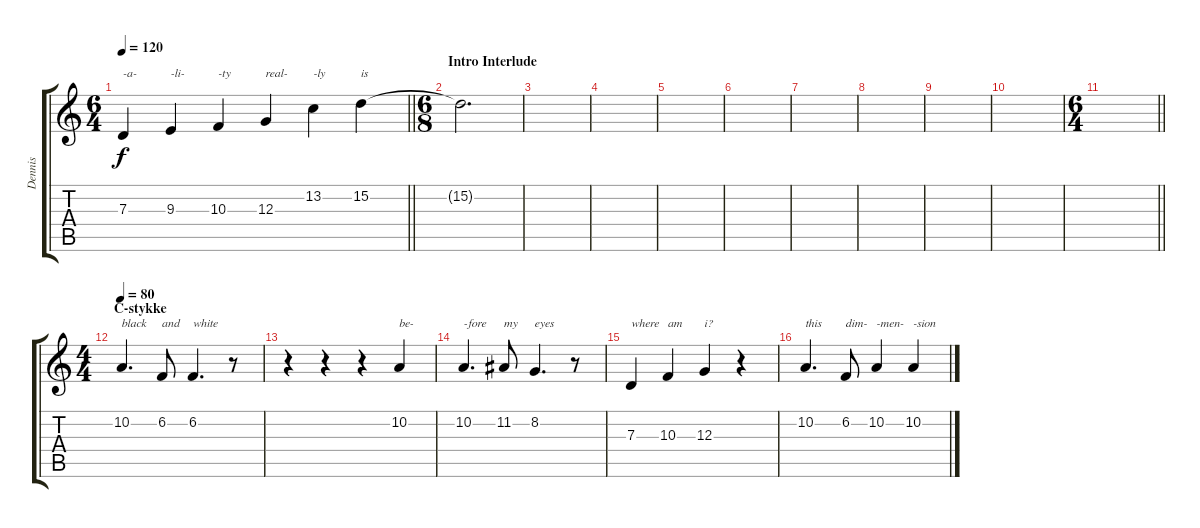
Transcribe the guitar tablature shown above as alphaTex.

\track ("Dennis" "Dennis") {instrument tenorsax}
\staff {score tabs}
\tuning (E4 B3 G3 D3 A2 E2) {hide}
\ts (6 4)
\tempo 120
\clef g2
\barLineRight lightlight
\ks c
7.3.4{txt "-a-" dy f} 9.3.4{txt "-li-"} 10.3.4{txt "-ty"} 12.3.4{txt "real-"} 13.2.4{txt "-ly"} 15.2.4{txt "is"} |
\ts (6 8)
\section ("" "Intro Interlude")
15.2{t}.2{d} |
|
|
|
|
|
|
|
|
\ts (6 4)
\barLineRight lightlight
|
\ts (4 4)
\section ("" "C-stykke")
\tempo 80
10.2.4{d txt "black"} 6.2.8{txt "and"} 6.2.4{d txt "white"} r.8 |
r.4 r.4 r.4 10.2.4{txt "be-"} |
10.2.4{d txt "-fore"} 11.2.8{txt "my"} 8.2.4{d txt "eyes"} r.8 |
7.3.4{txt "where"} 10.3.4{txt "am"} 12.3.4{txt "i?"} r.4 |
10.2.4{d txt "this"} 6.2.8{txt "dim-"} 10.2.4{txt "-men-"} 10.2.4{txt "-sion"}
